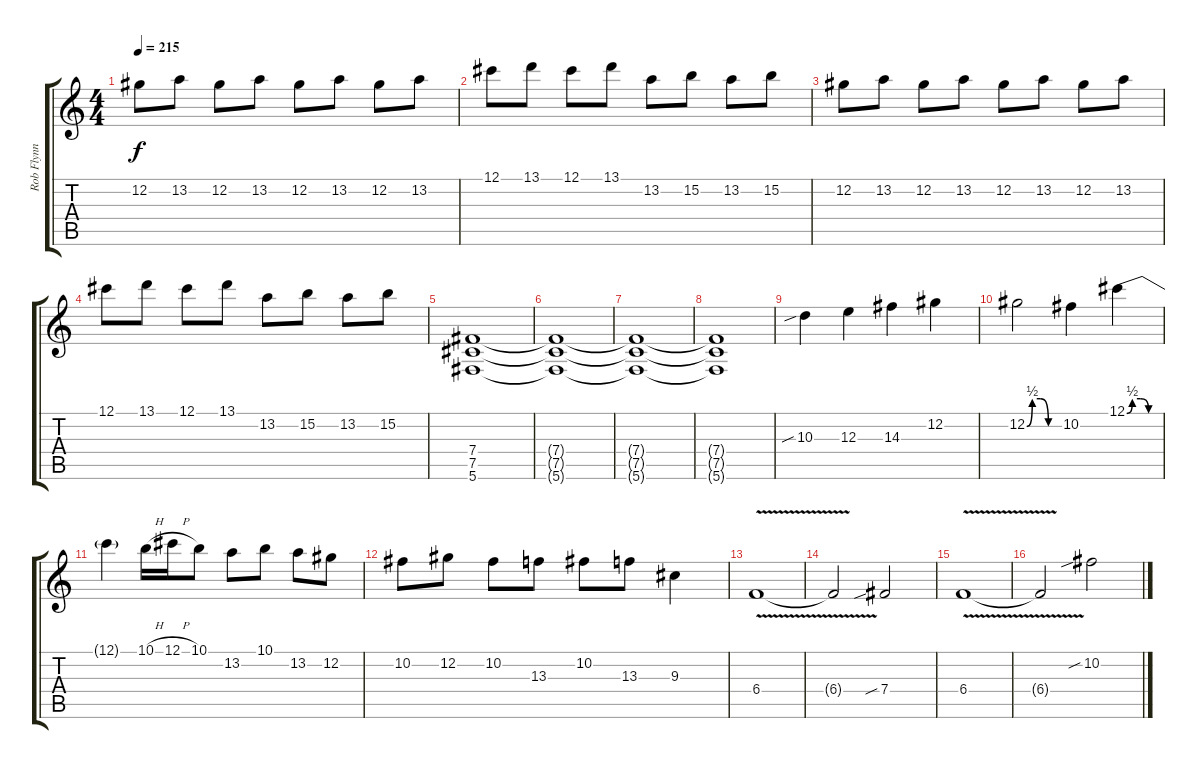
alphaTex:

\track ("Rob Flynn" "Rob Flynn") {instrument distortionguitar}
\staff {score tabs}
\tuning (Db4 Ab3 E3 B2 Gb2 Db2) {hide}
\ts (4 4)
\tempo 215
\clef g2
\ks c
12.2.8{dy f} 13.2.8 12.2.8 13.2.8 12.2.8 13.2.8 12.2.8 13.2.8 |
12.1.8 13.1.8 12.1.8 13.1.8 13.2.8 15.2.8 13.2.8 15.2.8 |
12.2.8 13.2.8 12.2.8 13.2.8 12.2.8 13.2.8 12.2.8 13.2.8 |
12.1.8 13.1.8 12.1.8 13.1.8 13.2.8 15.2.8 13.2.8 15.2.8 |
(7.4 7.5 5.6).1 |
(7.4{t} 7.5{t} 5.6{t}).1 |
(7.4{t} 7.5{t} 5.6{t}).1 |
(7.4{t} 7.5{t} 5.6{t}).1 |
10.3{sib}.4 12.3.4 14.3.4 12.2.4 |
12.2{be (custom 0 0 10 2 25 2 40 0 60 0)}.2 10.2.4 12.1{be (custom 0 0 10 2 25 2 40 0 60 0)}.4 |
12.1{t}.4 10.1{h}.16 12.1{h}.16 10.1.8 13.2.8 10.1.8 13.2.8 12.2.8 |
10.2.8 12.2.8 10.2.8 13.3.8 10.2.8 13.3.8 9.3.4 |
6.4{v}.1 |
6.4{t}.2 7.4{sib}.2 |
6.4{v}.1 |
6.4{t}.2 10.2{sib}.2
